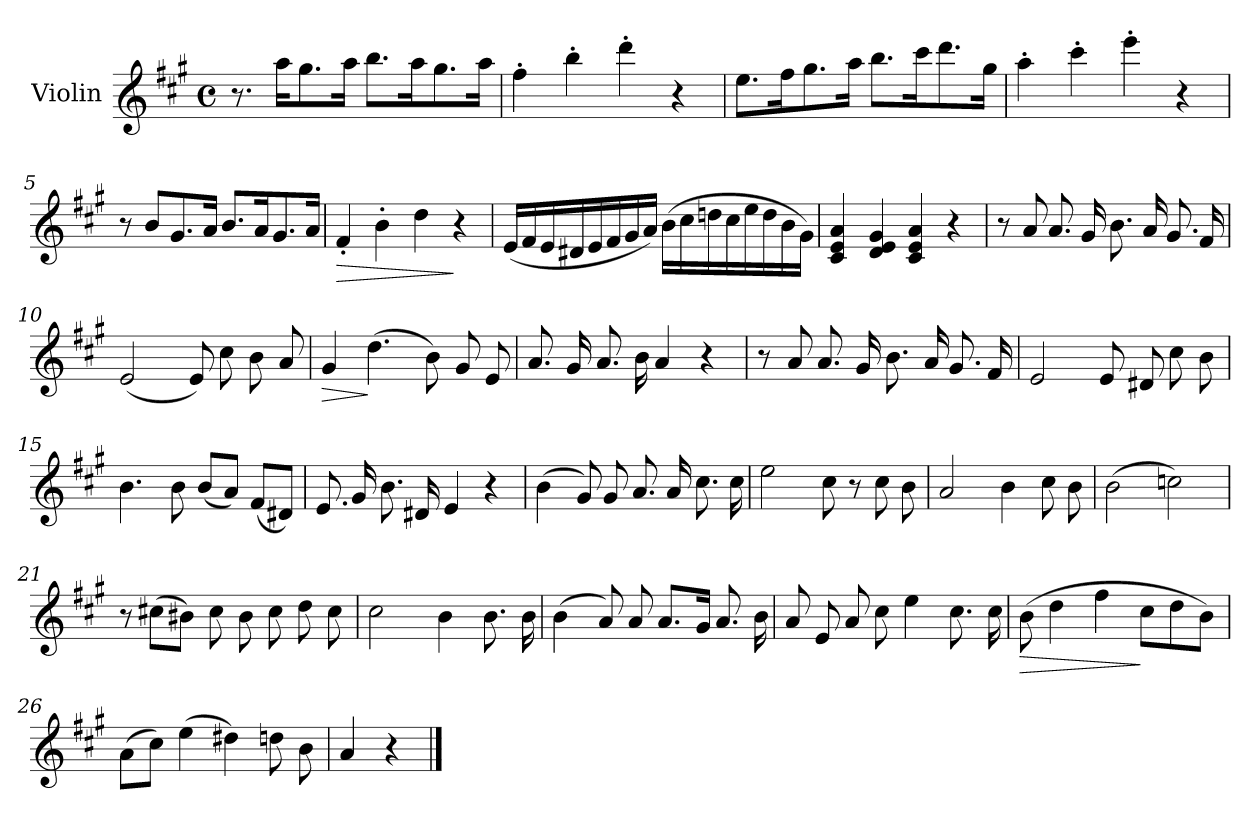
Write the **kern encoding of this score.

**kern	**dynam
*part1	*part1
*staff1	*staff1
*I"Violin	*
*I'Vln.	*
*clefG2	*
*k[f#c#g#]	*
*M4/4	*
*met(c)	*
=1	=1
8.r	Andante
16aaKL	.
8.gg#	.
16aaJk	.
8.bbL	.
16aak	.
8.gg#	.
16aaJk	.
=2	=2
4ff#'	.
4bb'	.
4ddd'	.
4r	.
=3	=3
8.eeL	.
16ff#k	.
8.gg#	.
16aaJk	.
8.bbL	.
16ccc#k	.
8.ddd	.
16gg#Jk	.
=4	=4
4aa'	.
4ccc#'	.
4eee'	.
4r	.
!!LO:LB:g=z
=5	=5
8r	.
8bL	.
8.g#	.
16aJk	.
8.bL	.
16ak	.
8.g#	.
16aJk	.
=6	=6
!	!LO:HP:b
4f#'	>
4b'	.
4dd	.
4r	]
=7	=7
(16eLL	.
16f#	.
16e	.
16d#X	.
16e	.
16f#	.
16g#	.
16aJJ)	.
(16bLL	.
16cc#	.
16ddn	.
16cc#	.
16ee	.
16dd	.
16b	.
16g#JJ)	.
=8	=8
4c# 4e 4a	.
4d 4e 4g#	.
4c# 4e 4a	.
4r	.
!!LO:LB:g=z
=9	=9
8r	.
8a	.
8.a	.
16g#	.
8.b	.
16a	.
8.g#	.
16f#	.
=10	=10
(2e	.
8e)	.
8cc#	.
8b	.
8a	.
=11	=11
!	!LO:HP:b
4g#	>
(4.dd	]
8b)	.
8g#	.
8e	.
=12	=12
(8.a	.
16g#	.
8.a	.
16b	.
4a	.
4r	.
!!LO:LB:g=z
=13	=13
8r	.
8a	.
8.a	.
16g#	.
8.b	.
16a	.
8.g#	.
16f#	.
=14	=14
2e	.
8e	.
8d#X	.
8cc#	.
8b	.
=15	=15
4.b	.
8b	.
(8bL	.
8aJ)	.
(8f#L	.
8d#XJ)	.
=16	=16
8.e	.
16g#	.
8.b	.
16d#X	.
4e	.
4r	.
!!LO:LB:g=z
=17	=17
(4b	.
8g#)	.
8g#	.
8.a	.
16a	.
8.cc#	.
16cc#	.
=18	=18
2ee	.
8cc#	.
8r	.
8cc#	.
8b	.
=19	=19
2a	.
4b	.
8cc#	.
8b	.
=20	=20
(2b	.
2ccn)	.
=21	=21
8r	.
(8cc#XL	.
8b#XJ)	.
8cc#	.
8b#	.
8cc#	.
8dd	.
8cc#	.
!!LO:LB:g=z
=22	=22
2cc#	.
(4b	.
8.b	.
16b	.
=23	=23
(4b	.
8a)	.
8a	.
8.aL	.
16g#Jk	.
8.a	.
16b	.
=24	=24
8a	.
8e	.
8a	.
8cc#	.
4ee	.
8.cc#	.
16cc#	.
=25	=25
!	!LO:HP:b
(8b	>
4dd	.
4ff#	.
8cc#L	]
8dd	.
8bJ)	.
!!LO:LB:g=z
=26	=26
(8aL	.
8cc#J)	.
(4ee	.
4dd#X)	.
8ddn	.
8b	.
=27	=27
4a	.
4r	.
==	==
*-	*-
